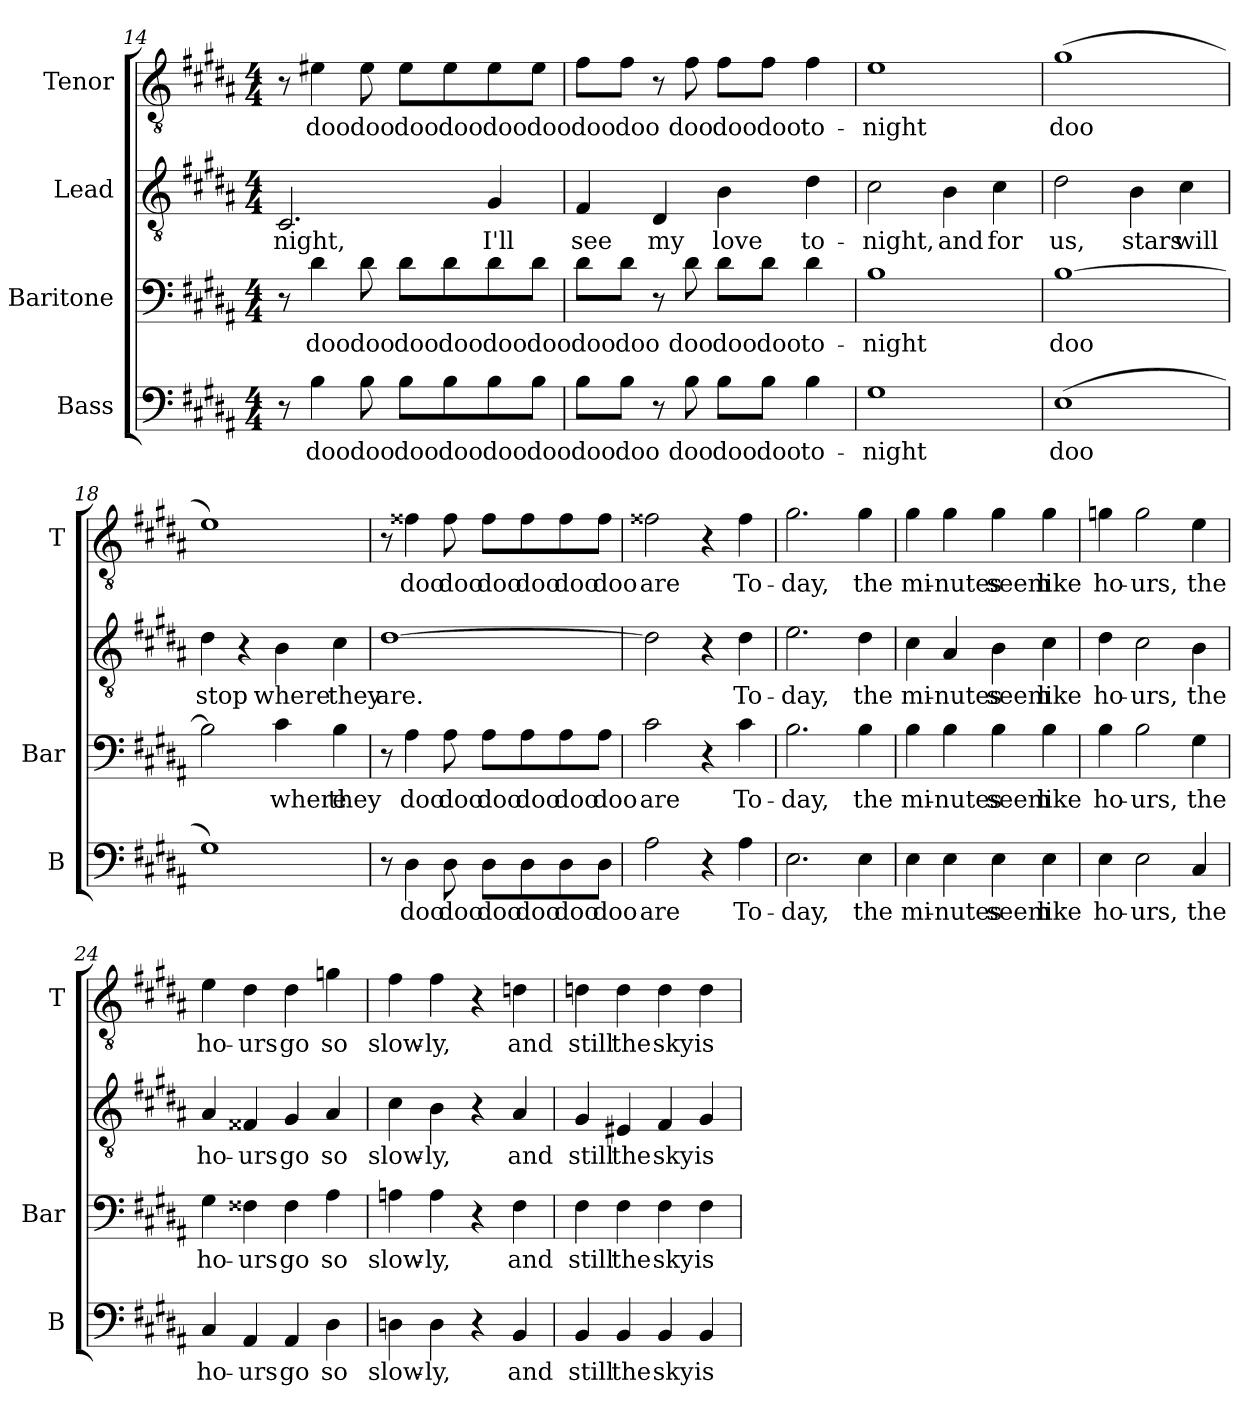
**kern	**text	**kern	**text	**kern	**text	**kern	**text
*part4	*part4	*part3	*part3	*part2	*part2	*part1	*part1
*staff4	*staff4	*staff3	*staff3	*staff2	*staff2	*staff1	*staff1
*I"Bass	*	*I"Baritone	*	*I"Lead	*	*I"Tenor	*
*I'B	*	*I'Bar	*	*	*	*I'T	*
*clefF4	*	*clefF4	*	*clefGv2	*	*clefGv2	*
*k[f#c#g#d#a#]	*	*k[f#c#g#d#a#]	*	*k[f#c#g#d#a#]	*	*k[f#c#g#d#a#]	*
*M4/4	*	*M4/4	*	*M4/4	*	*M4/4	*
=14	=14	=14	=14	=14	=14	=14	=14
8r	.	8r	.	2.C#/	-night,	8r	.
4B\	doo	4d#\	doo	.	.	4e#X\	doo
8B\	doo	8d#\	doo	.	.	8e#\	doo
8B\L	doo	8d#\L	doo	.	.	8e#\L	doo
8B\	doo	8d#\	doo	.	.	8e#\	doo
8B\	doo	8d#\	doo	4G#/	I'll	8e#\	doo
8B\J	doo	8d#\J	doo	.	.	8e#\J	doo
!!LO:LB:g=z
=15	=15	=15	=15	=15	=15	=15	=15
8B\L	doo	8d#\L	doo	4F#/	see	8f#\L	doo
8B\J	doo	8d#\J	doo	.	.	8f#\J	doo
8r	.	8r	.	4D#/	my	8r	.
8B\	doo	8d#\	doo	.	.	8f#\	doo
8B\L	doo	8d#\L	doo	4B\	love	8f#\L	doo
8B\J	doo	8d#\J	doo	.	.	8f#\J	doo
4B\	to-	4d#\	to-	4d#\	to-	4f#\	to-
=16	=16	=16	=16	=16	=16	=16	=16
1G#	-night	1B	-night	2c#\	-night,	1e	-night
.	.	.	.	4B\	and	.	.
.	.	.	.	4c#\	for	.	.
=17	=17	=17	=17	=17	=17	=17	=17
(1E	doo	[1B	doo	2d#\	us,	(1g#	doo
.	.	.	.	4B\	stars	.	.
.	.	.	.	4c#\	will	.	.
=18	=18	=18	=18	=18	=18	=18	=18
1G#)	.	2B\]	.	4d#\	stop	1e)	.
.	.	.	.	4r	.	.	.
.	.	4c#\	where	4B\	where	.	.
.	.	4B\	they	4c#\	they	.	.
!!LO:PB:g=z
=19	=19	=19	=19	=19	=19	=19	=19
8r	.	8r	.	[1d#	are.	8r	.
4D#\	doo	4A#\	doo	.	.	4f##X\	doo
8D#\	doo	8A#\	doo	.	.	8f##\	doo
8D#\L	doo	8A#\L	doo	.	.	8f##\L	doo
8D#\	doo	8A#\	doo	.	.	8f##\	doo
8D#\	doo	8A#\	doo	.	.	8f##\	doo
8D#\J	doo	8A#\J	doo	.	.	8f##\J	doo
=20	=20	=20	=20	=20	=20	=20	=20
2A#\	are	2c#\	are	2d#\]	.	2f##X\	are
4r	.	4r	.	4r	.	4r	.
4A#\	To-	4c#\	To-	4d#\	To-	4f##\	To-
=21	=21	=21	=21	=21	=21	=21	=21
2.E\	-day,	2.B\	-day,	2.e\	-day,	2.g#\	-day,
4E\	the	4B\	the	4d#\	the	4g#\	the
=22	=22	=22	=22	=22	=22	=22	=22
4E\	mi-	4B\	mi-	4c#\	mi-	4g#\	mi-
4E\	-nutes	4B\	-nutes	4A#/	-nutes	4g#\	-nutes
4E\	seem	4B\	seem	4B\	seem	4g#\	seem
4E\	like	4B\	like	4c#\	like	4g#\	like
=23	=23	=23	=23	=23	=23	=23	=23
4E\	ho-	4B\	ho-	4d#\	ho-	4gn\	ho-
2E\	-urs,	2B\	-urs,	2c#\	-urs,	2g\	-urs,
4C#/	the	4G#\	the	4B\	the	4e\	the
!!LO:LB:g=z
=24	=24	=24	=24	=24	=24	=24	=24
4C#/	ho-	4G#\	ho-	4A#/	ho-	4e\	ho-
4AA#/	-urs	4F##X\	-urs	4F##X/	-urs	4d#\	urs
4AA#/	go	4F##\	go	4G#/	go	4d#\	go
4D#\	so	4A#\	so	4A#/	so	4gn\	so
=25	=25	=25	=25	=25	=25	=25	=25
4Dn\	slow-	4An\	slow-	4c#\	slow-	4f#\	slow-
4D\	-ly,	4A\	-ly,	4B\	-ly,	4f#\	-ly,
4r	.	4r	.	4r	.	4r	.
4BB/	and	4F#\	and	4A#/	and	4dn\	and
=26	=26	=26	=26	=26	=26	=26	=26
4BB/	still	4F#\	still	4G#/	still	4dn\	still
4BB/	the	4F#\	the	4E#X/	the	4d\	the
4BB/	sky	4F#\	sky	4F#/	sky	4d\	sky
4BB/	is	4F#\	is	4G#/	is	4d\	is
=	=	=	=	=	=	=	=
*-	*-	*-	*-	*-	*-	*-	*-
